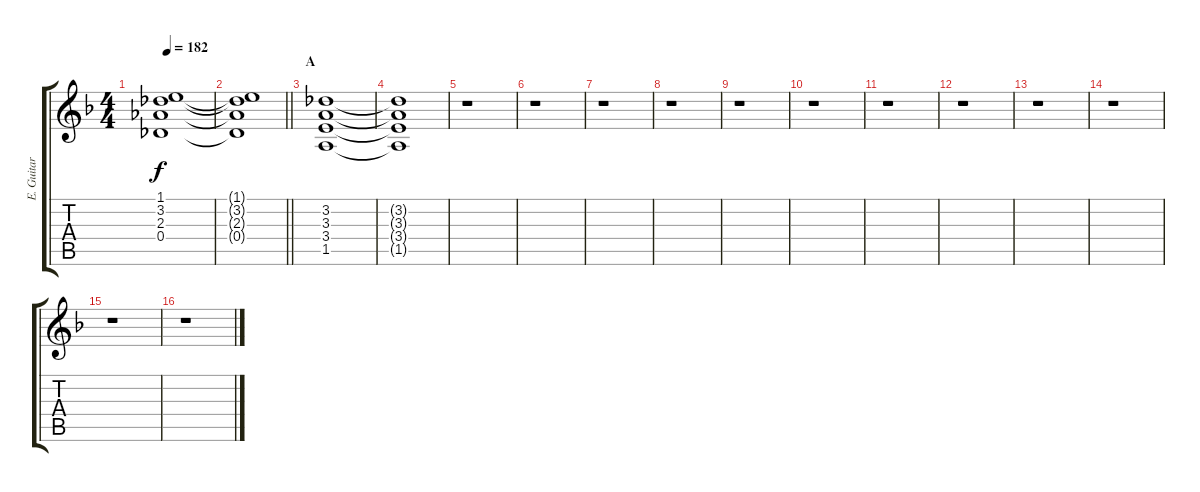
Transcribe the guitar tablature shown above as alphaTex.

\track ("E. Guitar I" "E. Guitar ") {instrument electricguitarclean}
\staff {score tabs}
\tuning (Eb4 Bb3 Gb3 Db3 Ab2 Eb2) {hide}
\ts (4 4)
\tempo 182
\clef g2
\ks f
(1.1 3.2 2.3 0.4).1{dy f} |
\barLineRight lightlight
(1.1{t} 3.2{t} 2.3{t} 0.4{t}).1 |
\section ("" "A")
(3.2 3.3 3.4 1.5).1 |
(3.2{t} 3.3{t} 3.4{t} 1.5{t}).1 |
r.1 |
r.1 |
r.1 |
r.1 |
r.1 |
r.1 |
r.1 |
r.1 |
r.1 |
r.1 |
r.1 |
r.1
